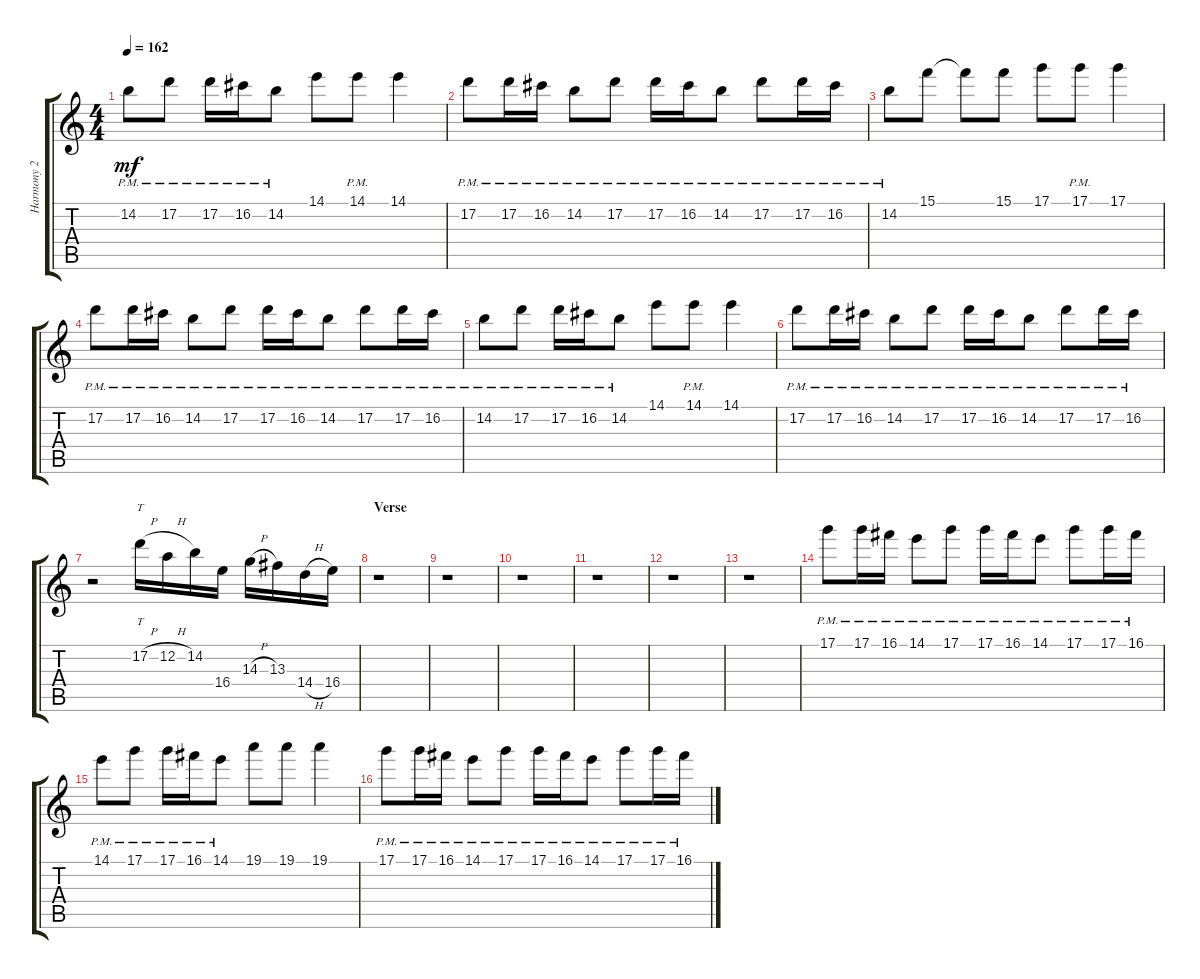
\track ("Harmony 2" "Harmony 2") {instrument overdrivenguitar}
\staff {score tabs}
\tuning (D4 A3 F3 C3 G2 C2) {hide}
\ts (4 4)
\tempo 162
\clef g2
\ks aminor
14.2{pm}.8{dy mf} 17.2{pm}.8 17.2{pm}.16 16.2{pm}.16 14.2{pm}.8 14.1.8 14.1{pm}.8 14.1.4 |
17.2{pm}.8 17.2{pm}.16 16.2{pm}.16 14.2{pm}.8 17.2{pm}.8 17.2{pm}.16 16.2{pm}.16 14.2{pm}.8 17.2{pm}.8 17.2{pm}.16 16.2{pm}.16 |
14.2{pm}.8 15.1.8 15.1{t}.8 15.1.8 17.1.8 17.1{pm}.8 17.1.4 |
17.2{pm}.8 17.2{pm}.16 16.2{pm}.16 14.2{pm}.8 17.2{pm}.8 17.2{pm}.16 16.2{pm}.16 14.2{pm}.8 17.2{pm}.8 17.2{pm}.16 16.2{pm}.16 |
14.2{pm}.8 17.2{pm}.8 17.2{pm}.16 16.2{pm}.16 14.2{pm}.8 14.1.8 14.1{pm}.8 14.1.4 |
17.2{pm}.8 17.2{pm}.16 16.2{pm}.16 14.2{pm}.8 17.2{pm}.8 17.2{pm}.16 16.2{pm}.16 14.2{pm}.8 17.2{pm}.8 17.2{pm}.16 16.2{pm}.16 |
r.2 17.2{h}.16{tt} 12.2{h}.16 14.2.16 16.4.16 14.3{h}.16 13.3.16 14.4{h}.16 16.4.16 |
\section ("" "Verse")
r.1 |
r.1 |
r.1 |
r.1 |
r.1 |
r.1 |
17.1{pm}.8 17.1{pm}.16 16.1{pm}.16 14.1{pm}.8 17.1{pm}.8 17.1{pm}.16 16.1{pm}.16 14.1{pm}.8 17.1{pm}.8 17.1{pm}.16 16.1{pm}.16 |
14.1{pm}.8 17.1{pm}.8 17.1{pm}.16 16.1{pm}.16 14.1{pm}.8 19.1.8 19.1.8 19.1.4 |
17.1{pm}.8 17.1{pm}.16 16.1{pm}.16 14.1{pm}.8 17.1{pm}.8 17.1{pm}.16 16.1{pm}.16 14.1{pm}.8 17.1{pm}.8 17.1{pm}.16 16.1{pm}.16
